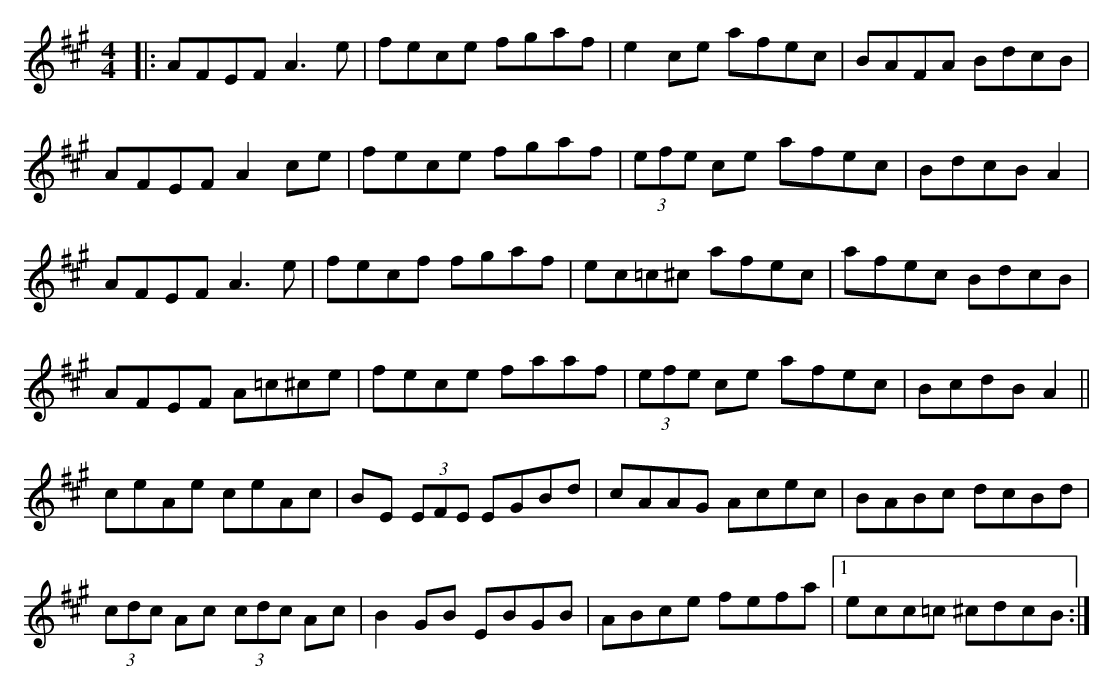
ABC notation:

X:1
M:4/4
K:A
|:AFEF A3 e|fece fgaf|e2 ce afec|BAFA BdcB|
AFEF A2 ce|fece fgaf|(3efe ce afec|BdcB A2|
AFEF A3 e|fecf fgaf|ec=c^c afec|afec BdcB|
AFEF A=c^ce|fece faaf|(3efe ce afec|BcdB A2||
ceAe ceAc|BE (3EFE EGBd|cAAG Acec|BABc dcBd|
(3cdc Ac (3cdc Ac|B2 GB EBGB|ABce fefa|1 ecc=c ^cdcB:|
